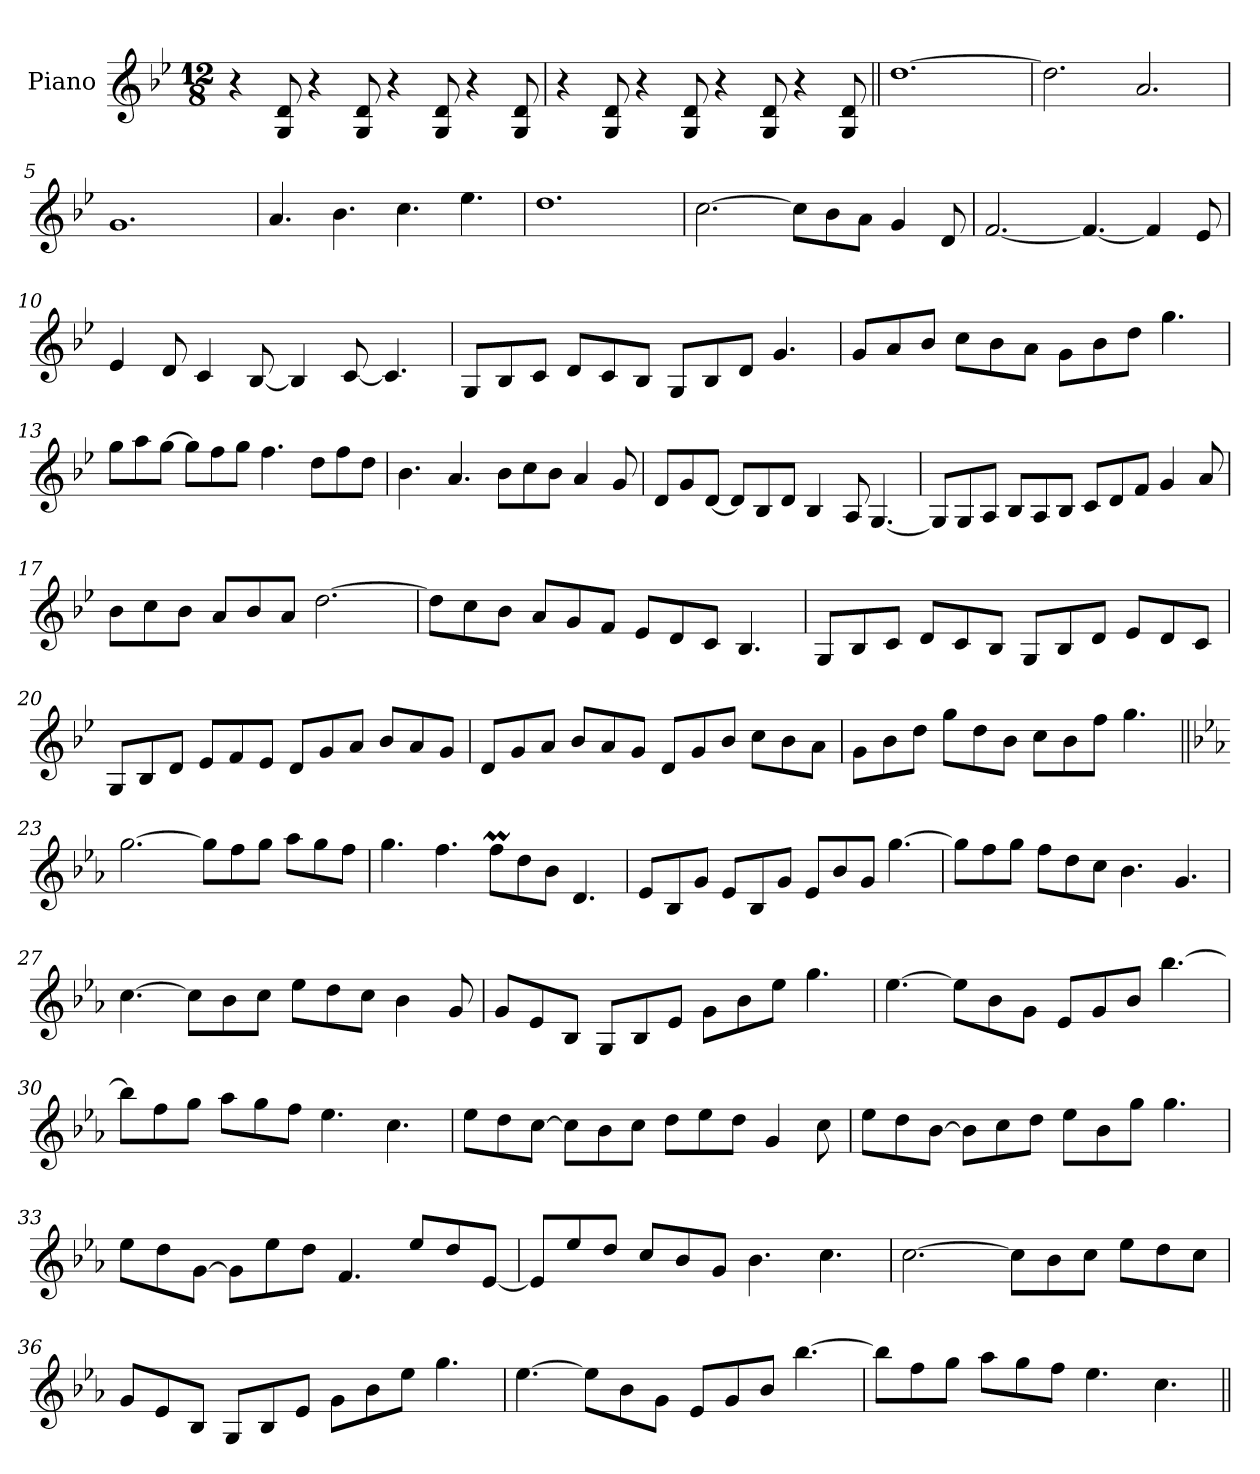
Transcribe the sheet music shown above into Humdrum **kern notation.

**kern
*part1
*staff1
*I"Piano
*I'Pno.
*clefG2
*k[b-e-]
*M12/8
*MM180
=1
4r
8G! 8d!
4r
8G! 8d!
4r
8G! 8d!
4r
8G! 8d!
=2
4r
8G! 8d!
4r
8G! 8d!
4r
8G! 8d!
4r
8G! 8d!
=3||
[1.dd
=4
2.dd]
2.a
=5
1.g
=6
4.a
4.b-
4.cc
4.ee-
=7
1.dd
=8
[2.cc
8ccL]
8b-
8aJ
4g
8d
=9
[2.f
4.f_
4f]
8e-
=10
4e-
8d
4c
[8B-
4B-]
[8c
4.c]
=11
8GL
8B-
8cJ
8dL
8c
8B-J
8GL
8B-
8dJ
4.g
=12
8gL
8a
8b-J
8ccL
8b-
8aJ
8gL
8b-
8ddJ
4.gg
=13
8ggL
8aa
[8ggJ
8ggL]
8ff
8ggJ
4.ff
8ddL
8ff
8ddJ
=14
4.b-
4.a
8b-L
8cc
8b-J
4a
8g
=15
8dL
8g
[8dJ
8dL]
8B-
8dJ
4B-
8A
[4.G
=16
8GL]
8G
8AJ
8B-L
8A
8B-J
8cL
8d
8fJ
4g
8a
=17
8b-L
8cc
8b-J
8aL
8b-
8aJ
[2.dd
=18
8ddL]
8cc
8b-J
8aL
8g
8fJ
8e-L
8d
8cJ
4.B-
=19
8GL
8B-
8cJ
8dL
8c
8B-J
8GL
8B-
8dJ
8e-L
8d
8cJ
=20
8GL
8B-
8dJ
8e-L
8f
8e-J
8dL
8g
8aJ
8b-L
8a
8gJ
=21
8dL
8g
8aJ
8b-L
8a
8gJ
8dL
8g
8b-J
8ccL
8b-
8aJ
=22
8gL
8b-
8ddJ
8ggL
8dd
8b-J
8ccL
8b-
8ffJ
4.gg
=23||
*k[b-e-a-]
[2.gg
8ggL]
8ff
8ggJ
8aa-L
8gg
8ffJ
=24
4.gg
4.ff
8ffML
8dd
8b-J
4.d
=25
8e-L
8B-
8gJ
8e-L
8B-
8gJ
8e-L
8b-
8gJ
[4.gg
=26
8ggL]
8ff
8ggJ
8ffL
8dd
8ccJ
4.b-
4.g
=27
[4.cc
8ccL]
8b-
8ccJ
8ee-L
8dd
8ccJ
4b-
8g
=28
8gL
8e-
8B-J
8GL
8B-
8e-J
8gL
8b-
8ee-J
4.gg
=29
[4.ee-
8ee-L]
8b-
8gJ
8e-L
8g
8b-J
[4.bb-
=30
8bb-L]
8ff
8ggJ
8aa-L
8gg
8ffJ
4.ee-
4.cc
=31
8ee-L
8dd
[8ccJ
8ccL]
8b-
8ccJ
8ddL
8ee-
8ddJ
4g
8cc
=32
8ee-L
8dd
[8b-J
8b-L]
8cc
8ddJ
8ee-L
8b-
8ggJ
4.gg
=33
8ee-L
8dd
[8gJ
8gL]
8ee-
8ddJ
4.f
8ee-L
8dd
[8e-J
=34
8e-L]
8ee-
8ddJ
8ccL
8b-
8gJ
4.b-
4.cc
=35
[2.cc
8ccL]
8b-
8ccJ
8ee-L
8dd
8ccJ
=36
8gL
8e-
8B-J
8GL
8B-
8e-J
8gL
8b-
8ee-J
4.gg
=37
[4.ee-
8ee-L]
8b-
8gJ
8e-L
8g
8b-J
[4.bb-
=38
8bb-L]
8ff
8ggJ
8aa-L
8gg
8ffJ
4.ee-
4.cc
=||
*-
